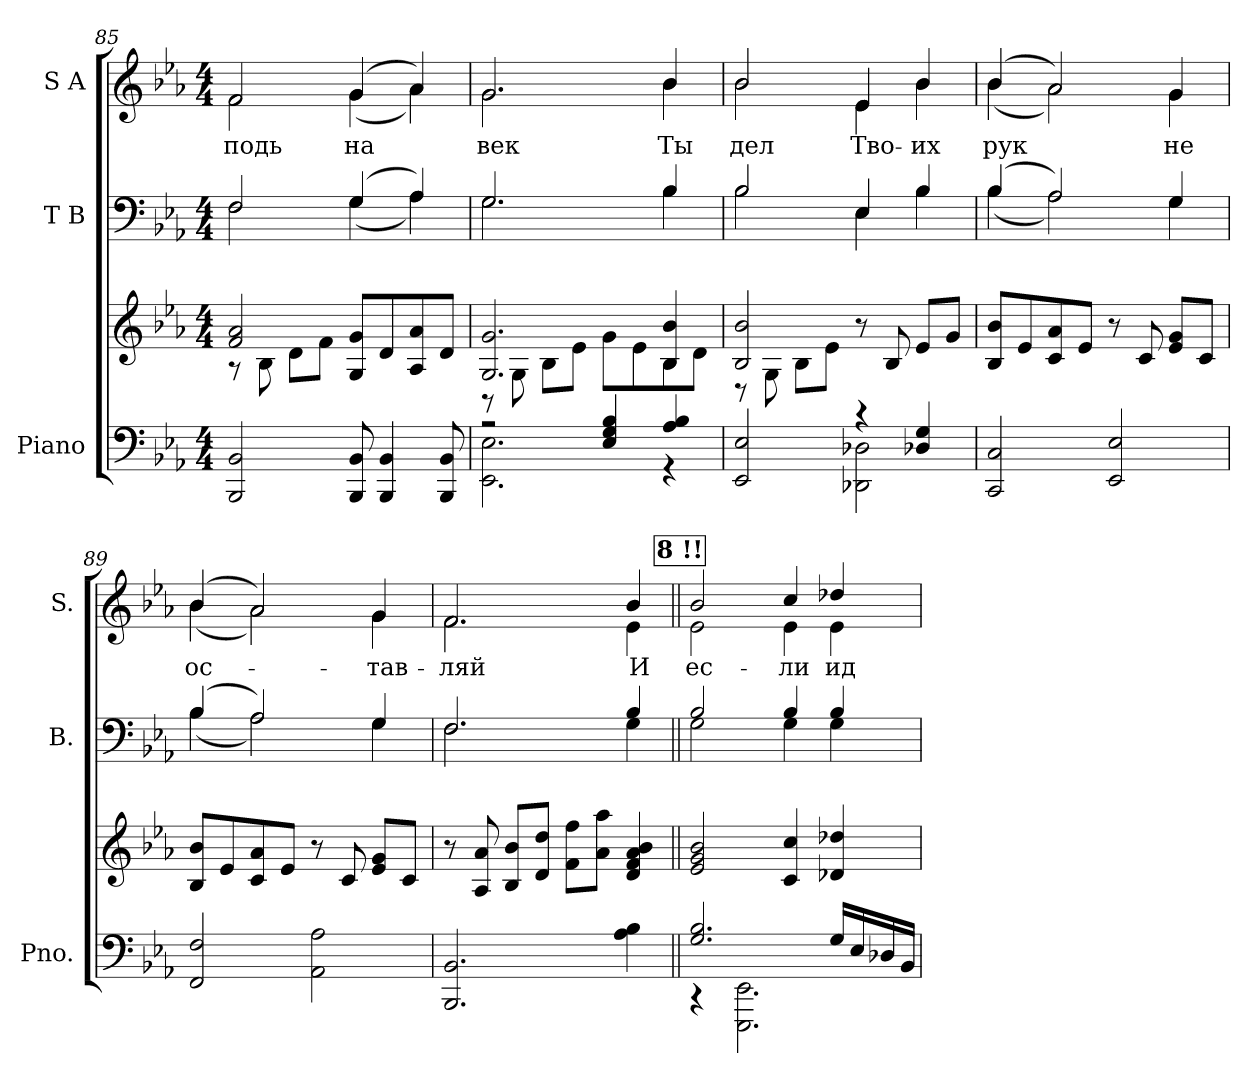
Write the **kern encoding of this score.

**kern	**kern	**kern	**kern	**text
*part3	*part3	*part2	*part1	*part1
*staff4	*staff3	*staff2	*staff1	*staff1
*I"Piano	*	*I"T B	*I"S A	*
*I'Pno.	*	*I'B.	*I'S.	*
*clefF4	*clefG2	*clefF4	*clefG2	*
*k[b-e-a-]	*k[b-e-a-]	*k[b-e-a-]	*k[b-e-a-]	*
*E-:	*E-:	*E-:	*E-:	*
*M4/4	*M4/4	*M4/4	*M4/4	*
=85	=85	=85	=85	=85
*	*^	*^	*	*
!	!	!	!	!	!	!LO:LY:b:color=#000000
*	*	*	*	*	*^	*
2BBB-i/ 2BB-i	2fi/ 2a-i	8r	2Fi/	2Fi\	2fi/	2fi\	-подь
.	.	8B-i\	.	.	.	.	.
.	.	8di\L	.	.	.	.	.
.	.	8fi\J	.	.	.	.	.
!	!	!	!	!	!	!	!LO:LY:b:color=#000000
8BBB-i/ 8BB-i	8Gi/ 8giL	2ryy	(4Gi/	(4Gi\	(4gi/	(4gi\	на
4BBB-i/ 4BB-i	8di/	.	.	.	.	.	.
.	8A-i/ 8a-i	.	4A-i/)	4A-i\)	4a-i/)	4a-i\)	.
8BBB-i/ 8BB-i	8di/J	.	.	.	.	.	.
!!LO:PB:g=z	!!
=86	=86	=86	=86	=86	=86	=86	=86
*^	*	*	*	*	*	*	*
!	!	!	!	!	!	!	!	!LO:LY:b:color=#000000
2r	2.EE-i\ 2.E-i	2.Gi/ 2.gi	8r	2.Gi/	2.Gi\	2.gi/	2.gi\	век
.	.	.	8Gi\	.	.	.	.	.
.	.	.	8B-i\L	.	.	.	.	.
.	.	.	8e-i\J	.	.	.	.	.
4E-i/ 4Gi 4B-i	.	.	8gi\L	.	.	.	.	.
.	.	.	8e-i\	.	.	.	.	.
!	!	!	!	!	!	!	!	!LO:LY:b:color=#000000
4A-i/ 4B-i	4r	4B-i/ 4b-i	8B-i\	4B-i/	4B-i\	4b-i/	4b-i\	Ты
.	.	.	8di\J	.	.	.	.	.
=87	=87	=87	=87	=87	=87	=87	=87	=87
!	!	!	!	!	!	!	!	!LO:LY:b:color=#000000
2ryy	2EE-i/ 2E-i	2B-i/ 2b-i	8r	2B-i/	2B-i\	2b-i/	2b-i\	дел
.	.	.	8Gi\	.	.	.	.	.
.	.	.	8B-i\L	.	.	.	.	.
.	.	.	8e-i\J	.	.	.	.	.
!	!	!	!	!	!	!	!	!LO:LY:b:color=#000000
4r	2DD-Xi\ 2D-Xi	8r	2ryy	4E-i/	4E-i\	4e-i/	4e-i\	Тво-
.	.	8B-i/	.	.	.	.	.	.
!	!	!	!	!	!	!	!	!LO:LY:b:color=#000000
4D-Xi/ 4Gi	.	8e-i/L	.	4B-i/	4B-i\	4b-i/	4b-i\	-их
.	.	8gi/J	.	.	.	.	.	.
*v	*v	*	*	*	*	*	*	*
*	*v	*v	*	*	*	*	*
=88	=88	=88	=88	=88	=88	=88
!	!	!	!	!	!	!LO:LY:b:color=#000000
2CCi/ 2Ci	8B-i/ 8b-iL	(4B-i/	(4B-i\	(4b-i/	(4b-i\	рук
.	8e-i/	.	.	.	.	.
.	8ci/ 8a-i	2A-i/)	2A-i\)	2a-i/)	2a-i\)	.
.	8e-i/J	.	.	.	.	.
2EE-i/ 2E-i	8r	.	.	.	.	.
.	8ci/	.	.	.	.	.
!	!	!	!	!	!	!LO:LY:b:color=#000000
.	8e-i/ 8giL	4Gi/	4Gi\	4gi/	4gi\	не
.	8ci/J	.	.	.	.	.
=89	=89	=89	=89	=89	=89	=89
!	!	!	!	!	!	!LO:LY:b:color=#000000
2FFi/ 2Fi	8B-i/ 8b-iL	(4B-i/	(4B-i\	(4b-i/	(4b-i\	ос-
.	8e-i/	.	.	.	.	.
.	8ci/ 8a-i	2A-i/)	2A-i\)	2a-i/)	2a-i\)	.
.	8e-i/J	.	.	.	.	.
2AA-i\ 2A-i	8r	.	.	.	.	.
.	8ci/	.	.	.	.	.
!	!	!	!	!	!	!LO:LY:b:color=#000000
.	8e-i/ 8giL	4Gi/	4Gi\	4gi/	4gi\	-тав-
.	8ci/J	.	.	.	.	.
=90	=90	=90	=90	=90	=90	=90
!	!	!	!	!	!	!LO:LY:b:color=#000000
2.BBB-i/ 2.BB-i	8r	2.Fi/	2.Fi\	2.fi/	2.fi\	-ляй
.	8A-i/ 8a-i	.	.	.	.	.
.	8B-i/ 8b-iL	.	.	.	.	.
.	8di/ 8ddiJ	.	.	.	.	.
.	8fi\ 8ffiL	.	.	.	.	.
.	8a-i\ 8aa-iJ	.	.	.	.	.
!	!	!	!	!	!	!LO:LY:b:color=#000000
4A-i\ 4B-i	4di/ 4fi 4a-i 4b-i	4B-i/	4Gi\	4b-i/	4e-i\	И
!!LO:LB:g=z	!!
!!LO:REH:place=s1:B:color=#000000:enc=box:fs=11.7594:t=8	!!
=91||	=91||	=91||	=91||	=91||	=91||	=91||
*^	*	*	*	*	*	*
!	!	!	!	!	!	!	!LO:LY:b:color=#000000
2.Gi/ 2.B-i	4r	2e-i/ 2gi 2b-i	2B-i/	2Gi\	2b-i/	2e-i\	ес-
.	2.EEE-i\ 2.EE-i	.	.	.	.	.	.
!	!	!	!	!	!	!	!LO:LY:b:color=#000000
.	.	4ci/ 4cci	4B-i/	4Gi\	4cci/	4e-i\	-ли
!	!	!	!	!	!	!	!LO:LY:b:color=#000000
16Gi/LL	.	4d-Xi/ 4dd-Xi	4B-i/	4Gi\	4dd-Xi/	4e-i\	ид-
16E-i/	.	.	.	.	.	.	.
16D-Xi/	.	.	.	.	.	.	.
16BB-i/JJ	.	.	.	.	.	.	.
*	*	*	*v	*v	*	*	*
*v	*v	*	*	*v	*v	*
=	=	=	=	=
*-	*-	*-	*-	*-
